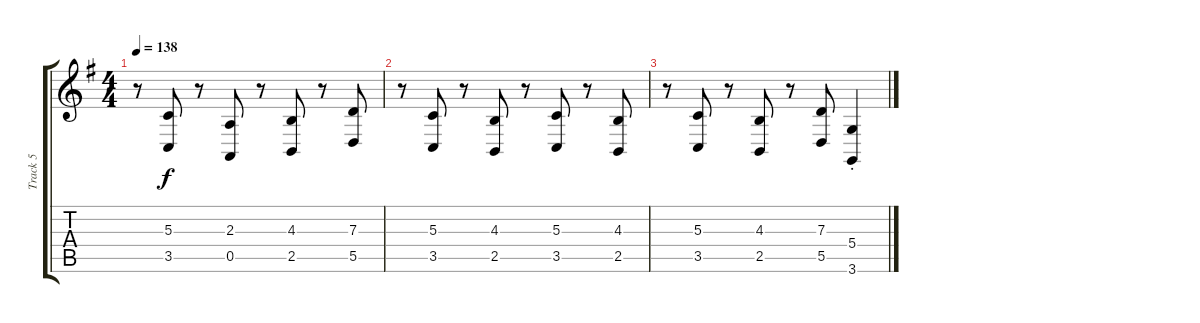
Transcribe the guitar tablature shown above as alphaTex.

\track ("Track 5" "Track 5") {instrument stringensemble1}
\staff {score tabs}
\tuning (E4 B3 G3 D3 A2 E2) {hide}
\ts (4 4)
\tempo 138
\clef g2
\ks g
r.8{dy f} (5.3 3.5).8 r.8 (2.3 0.5).8 r.8 (4.3 2.5).8 r.8 (7.3 5.5).8 |
r.8 (5.3 3.5).8 r.8 (4.3 2.5).8 r.8 (5.3 3.5).8 r.8 (4.3 2.5).8 |
r.8 (5.3 3.5).8 r.8 (4.3 2.5).8 r.8 (7.3 5.5).8 (5.4{st} 3.6{st}).4
